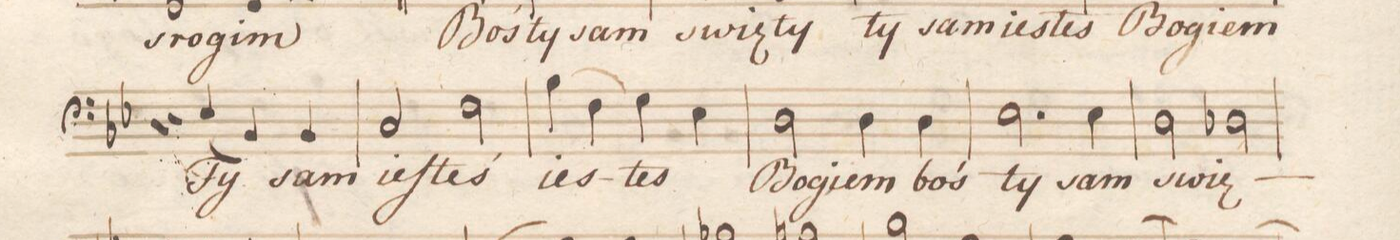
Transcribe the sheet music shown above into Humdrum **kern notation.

**kern	**text	**dynam
*I"Basso	*	*
*clefF4	*	*
*k[b-e-]	*	*
*met(c)	*	*
*M4/4	*	*
4r	.	.
(4E-/	Ty	.
4BB-/)	.	.
4BB-/	sam	.
=84	=84	=84
2C/	ieſ-	.
2F\	-teś	.
=85	=85	=85
(4B-\	ies-	.
4F\	.	.
4G\)	.	.
4E-\	-tes	.
=86	=86	=86
2D\	Bo-	.
4D\	-giem	.
4D\	boś	.
=87	=87	=87
2.E-\	ty	.
4E-\	sam	.
=88	=88	=88
2D\	swię-	.
2D-X\	.	.
=89	=89	=89
*-	*-	*-
